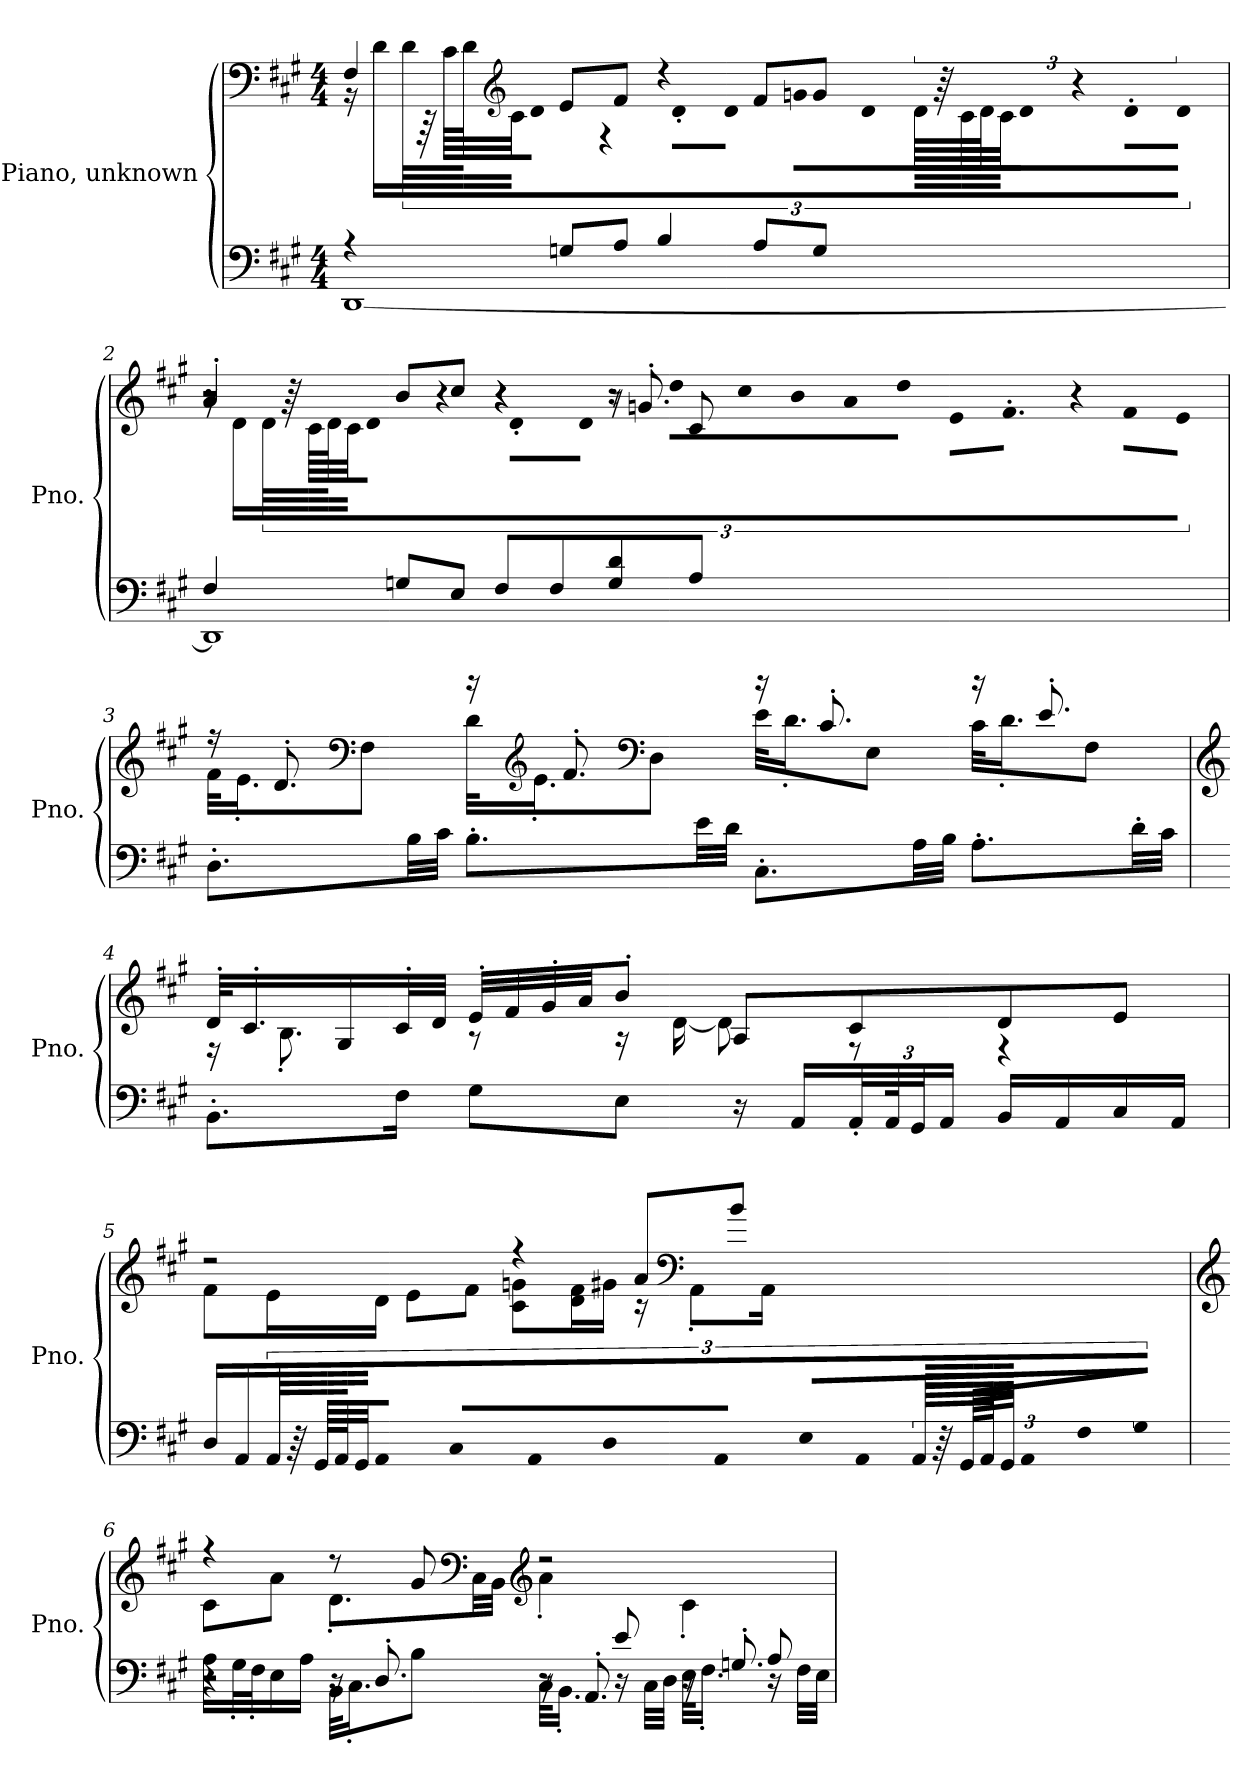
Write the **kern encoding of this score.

**kern	**kern
*part1	*part1
*staff2	*staff1
*I"Piano, unknown	*
*I'Pno.	*
*clefF4	*clefF4
*k[f#c#g#]	*k[f#c#g#]
*M4/4	*M4/4
*MM120	*MM120
=1	=1
*^	*^
4r	[1DD	4F#/	16r
.	.	.	16d\LL
.	.	.	96d\JJkk
.	.	.	96r
.	.	.	96c#\LLLL
*	*	*	*Xbrackettup
.	.	.	96d\J
*	*	*clefG2	*
.	.	.	48c#\J
.	.	.	16d\JJ
8Gn/L	.	8e/L	16r
.	.	.	8d'\L
8A/J	.	8f#/J	.
.	.	.	16d\Jk
4B/	.	4r	16gn\LL
.	.	.	16d\
*	*	*	*brackettup
.	.	.	96d\JJkk
.	.	.	96r
.	.	.	96c#\LLLL
*	*	*	*Xbrackettup
.	.	.	96d\J
.	.	.	48c#\J
.	.	.	16d\JJ
8A/L	.	8f#/L	16r
.	.	.	8d'\L
8G/J	.	8g/J	.
.	.	.	16d\Jk
!!LO:LB:g=z
=2	=2	=2	=2
*	*	*	*^
4F#/	1DD]	4a'/	16r	2r
.	.	.	16d\LL	.
*	*	*	*brackettup	*
.	.	.	96d\JJkk	.
.	.	.	96r	.
.	.	.	96c#\LLLL	.
*	*	*	*Xbrackettup	*
.	.	.	96d\J	.
.	.	.	48c#\J	.
.	.	.	16d\JJ	.
8Gn/L	.	8b/L	16r	.
.	.	.	8d'\L	.
8E/J	.	8cc#/J	.	.
.	.	.	16d\Jk	.
8F#/L	.	4r	16dd\LL	4r
.	.	.	32cc#\L	.
.	.	.	32b\J	.
8F#/	.	.	16a\	.
.	.	.	16dd\JJ	.
8G/ 8d/	.	16r	32e\KLL	8r
.	.	.	16.f#'\JJ	.
.	.	8.gn'/	.	.
8A/J	.	.	16r	8c#/
.	.	.	32f#\LLL	.
.	.	.	32e\JJJ	.
*v	*v	*	*	*
*	*	*v	*v
!!LO:LB:g=z
=3	=3	=3
8.D'\L	16r	32f#\KLL
.	.	16.e'\J
.	8.d'/	.
*	*clefF4	*
.	.	8F#\J
32B\LL	.	.
32c#\JJJ	.	.
8.B'\L	16r	32d\KLL
*	*clefG2	*
.	.	16.e'\J
.	8.f#'/	.
*	*clefF4	*
.	.	8D\J
32e\LL	.	.
32d\JJJ	.	.
8.C#'\L	16r	32e\KLL
.	.	16.d'\J
.	8.c#'/	.
.	.	8E\J
32A\LL	.	.
32B\JJJ	.	.
8.A'\L	16r	32c#\KLL
.	.	16.d'\J
.	8.e'/	.
.	.	8F#\J
32d'\LL	.	.
32c#\JJJ	.	.
!!LO:LB:g=z	!!
=4	=4	=4
*	*clefG2	*
8.BB'\L	32d'/KLL	16r
.	16.c#'/	.
.	.	8.B'\
.	16G#/	.
16F#\Jk	32c#'/L	.
.	32d/JJJ	.
8G#\L	32e'/LLL	8r
.	32f#/	.
.	32g#'/	.
.	32a/JJ	.
8E\J	8b'/J	16r
.	.	[16d\
16r	8A/L	8d\]
16AA/LL	.	.
32AA'/L	8c#/	8r
*Xbrackettup	*	*
96AA/K	.	.
48GG#/J	.	.
16AA/JJ	.	.
16BB/LL	8d/	4r
16AA/	.	.
16C#/	8e/J	.
16AA/JJ	.	.
!!LO:LB:g=z	!!
=5	=5	=5
16D/LL	2r	8f#\L
16AA/	.	.
*brackettup	*	*
96AA/JJkk	.	16e\L
96r	.	.
96GG#/LLLL	.	.
*Xbrackettup	*	*
96AA/J	.	.
48GG#/J	.	.
16AA/JJ	.	16d\JJ
16C#/LL	.	8e\L
16AA/	.	.
16D/	.	8f#\J
16AA/JJ	.	.
16E/LL	4r	8c#\ 8gn\L
16AA/	.	.
*brackettup	*	*
96AA/JJkk	.	16d\ 16f#\L
96r	.	.
96GG#/LLLL	.	.
*Xbrackettup	*	*
96AA/J	.	.
48GG#/J	.	.
16AA/J	.	16g#X\JJ
8F#/	8a/L	16r
*	*clefF4	*
.	.	8AA'\L
8G#/J	8b/J	.
.	.	16AA\Jk
!!LO:LB:g=z	!!
=6	=6	=6
*	*clefG2	*
*^	*	*
*	*^	*	*
2r	16A\LL	4r	4r	8c#\L
.	32G#'\L	.	.	.
.	32F#'\J	.	.	.
.	16E\	.	.	8a\J
.	16A\JJ	.	.	.
.	32BB\KLL	16r	8r	8.d'\L
.	16.C#'\J	.	.	.
.	.	8.D'/	.	.
.	8B\J	.	8g#/	.
*	*	*	*clefF4	*
.	.	.	.	32C#\LL
.	.	.	.	32BB\JJJ
*	*	*	*clefG2	*
8r	32C#\KLL	16r	2r	4a'\
.	16.BB'\JJ	.	.	.
.	.	8.AA'/	.	.
8e/	16r	.	.	.
.	32C#\LLL	.	.	.
.	32D\JJJ	.	.	.
8r	32E\KLL	16r	.	4c#'\
.	16.F#'\JJ	.	.	.
.	.	8.Gn'/	.	.
8A/	16r	.	.	.
.	32F#\LLL	.	.	.
.	32E\JJJ	.	.	.
*v	*v	*v	*	*
*	*v	*v
=	=
*-	*-
